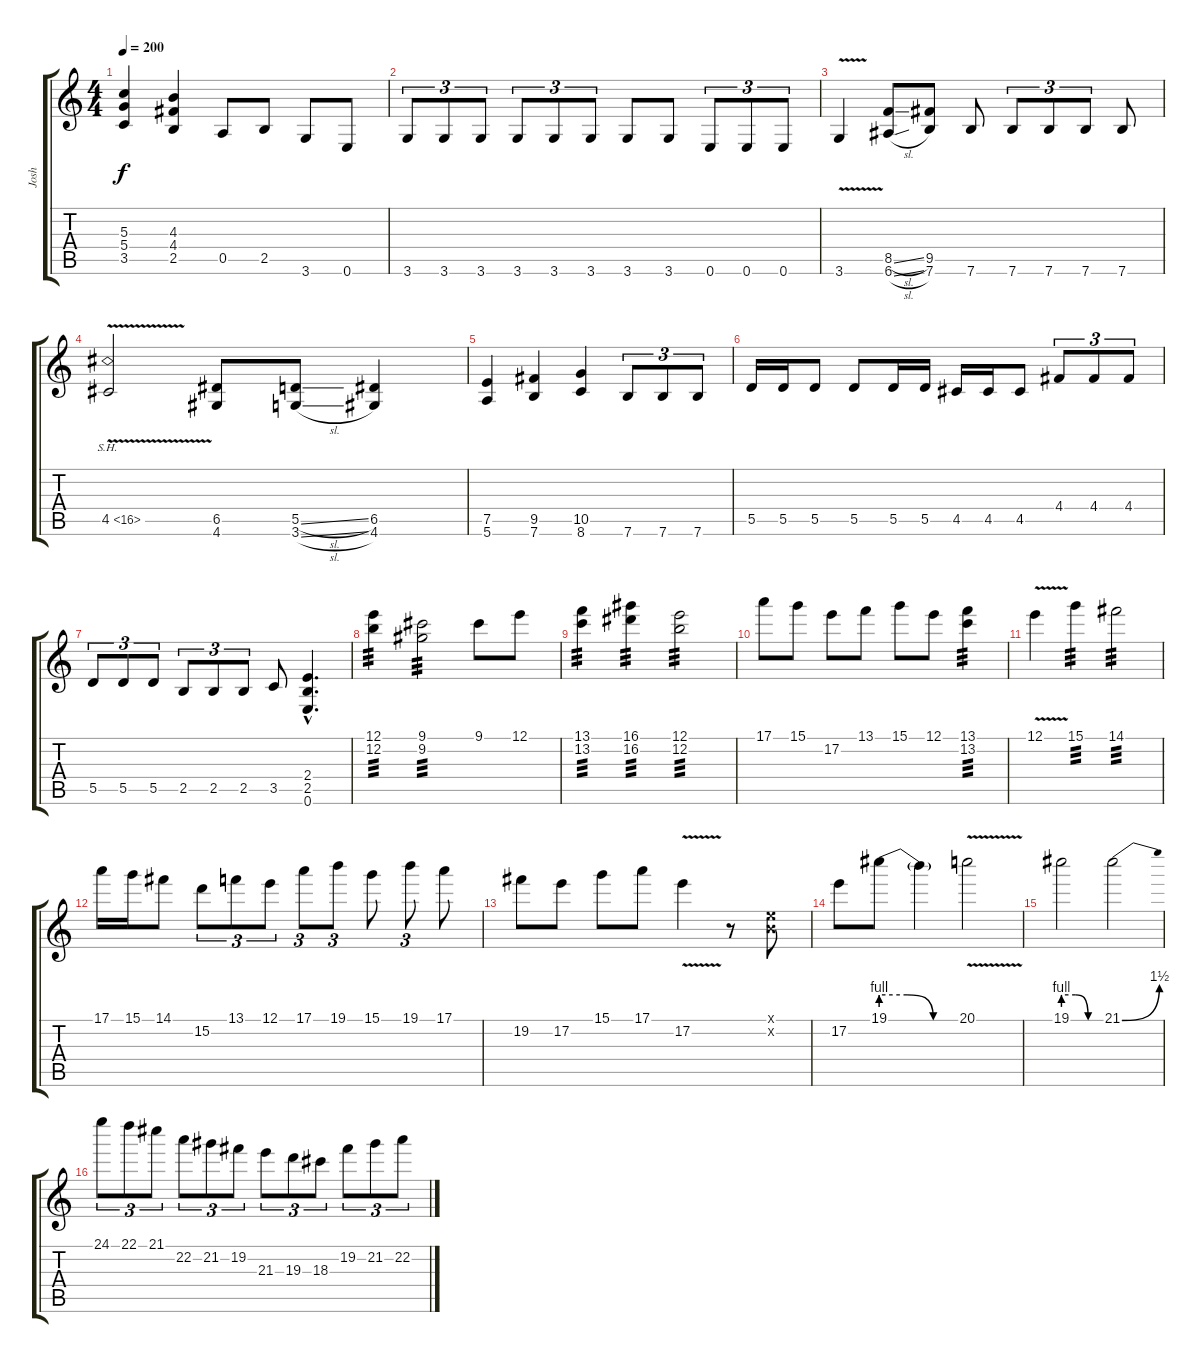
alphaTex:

\track ("Josh" "Josh") {instrument distortionguitar}
\staff {score tabs}
\tuning (E4 B3 G3 D3 A2 E2) {hide}
\ts (4 4)
\tempo 200
\clef g2
\ks c
(5.3 5.4 3.5).4{dy f} (4.3 4.4 2.5).4 0.5.8 2.5.8 3.6.8 0.6.8 |
3.6.8{tu (3 2)} 3.6.8{tu (3 2)} 3.6.8{tu (3 2)} 3.6.8{tu (3 2)} 3.6.8{tu (3 2)} 3.6.8{tu (3 2)} 3.6.8 3.6.8 0.6.8{tu (3 2)} 0.6.8{tu (3 2)} 0.6.8{tu (3 2)} |
3.6{v}.4 (8.5{sl} 6.6{sl}).8 (9.5 7.6).8 7.6.8 7.6.8{tu (3 2)} 7.6.8{tu (3 2)} 7.6.8{tu (3 2)} 7.6.8 |
4.5{sh 12 v}.2 (6.5 4.6).8 (5.5{sl} 3.6{sl}).8 (6.5 4.6).4 |
(7.5 5.6).4 (9.5 7.6).4 (10.5 8.6).4 7.6.8{tu (3 2)} 7.6.8{tu (3 2)} 7.6.8{tu (3 2)} |
5.5.16 5.5.16 5.5.8 5.5.8 5.5.16 5.5.16 4.5.16 4.5.16 4.5.8 4.4.8{tu (3 2)} 4.4.8{tu (3 2)} 4.4.8{tu (3 2)} |
5.5.8{tu (3 2)} 5.5.8{tu (3 2)} 5.5.8{tu (3 2)} 2.5.8{tu (3 2)} 2.5.8{tu (3 2)} 2.5.8{tu (3 2)} 3.5.8 (2.4{hac} 2.5{hac} 0.6{hac}).4{d} |
(12.1 12.2).4{tp 3 volume 16} (9.1 9.2).2{tp 3} 9.1.8 12.1.8 |
(13.1 13.2).4{tp 3} (16.1 16.2).4{tp 3} (12.1 12.2).2{tp 3} |
17.1.8 15.1.8 17.2.8 13.1.8 15.1.8 12.1.8 (13.1 13.2).4{tp 3} |
12.1{v}.4 15.1.4{tp 3} 14.1.2{tp 3} |
17.1.16 15.1.16 14.1.8 15.2.8{tu (3 2)} 13.1.8{tu (3 2)} 12.1.8{tu (3 2)} 17.1.8{tu (3 2)} 19.1.8{tu (3 2)} 15.1.8 19.1.8{tu (3 2)} 17.1.8 |
19.2.8 17.2.8 15.1.8 17.1.8 17.2{v}.4 r.8 (0.1{x} 0.2{x}).8 |
17.2.8 19.1{be (custom 0 4 20 4 40 0 60 0)}.8 19.1{t}.4 20.1{v}.2 |
19.1{be (custom 0 4 20 4 40 0 60 0)}.2 21.1{be (bend 0 0 60 6)}.2 |
24.1.8{tu (3 2)} 22.1.8{tu (3 2)} 21.1.8{tu (3 2)} 22.2.8{tu (3 2)} 21.2.8{tu (3 2)} 19.2.8{tu (3 2)} 21.3.8{tu (3 2)} 19.3.8{tu (3 2)} 18.3.8{tu (3 2)} 19.2.8{tu (3 2)} 21.2.8{tu (3 2)} 22.2.8{tu (3 2)}
